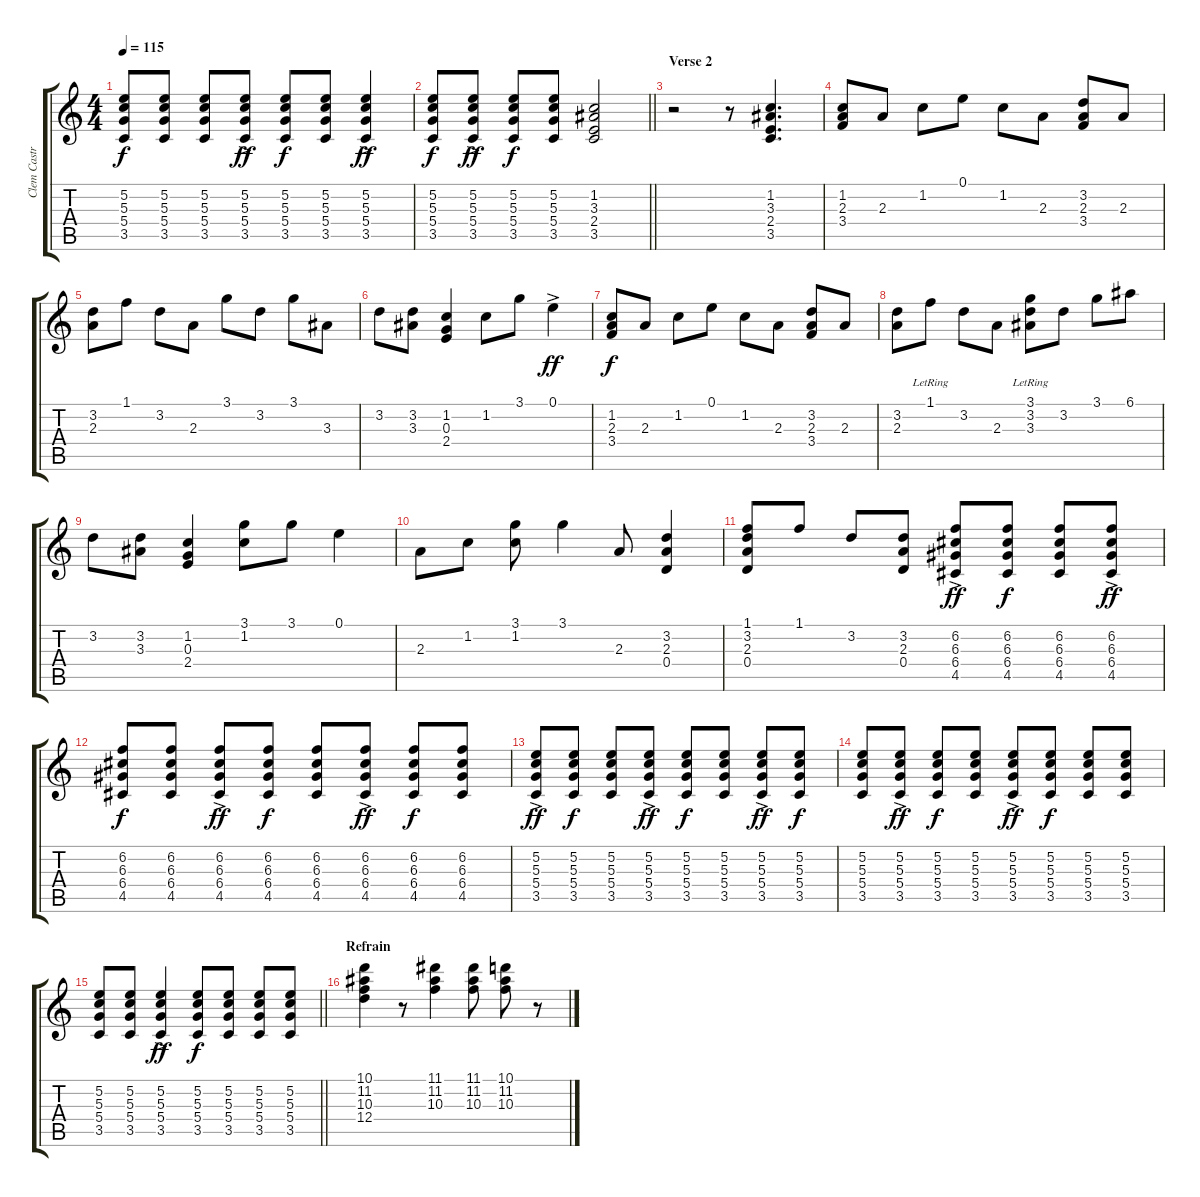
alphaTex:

\track ("Clem Castro(Lead)" "Clem Castr") {instrument electricguitarclean}
\staff {score tabs}
\tuning (E4 B3 G3 D3 A2 E2) {hide}
\ts (4 4)
\tempo 115
\clef g2
\ks c
(5.2 5.3 5.4 3.5).8{dy f} (5.2 5.3 5.4 3.5).8 (5.2 5.3 5.4 3.5).8 (5.2{ac} 5.3{ac} 5.4{ac} 3.5{ac}).8{dy ff} (5.2 5.3 5.4 3.5).8{dy f} (5.2 5.3 5.4 3.5).8 (5.2{ac} 5.3{ac} 5.4{ac} 3.5{ac}).4{dy ff} |
\barLineRight lightlight
(5.2 5.3 5.4 3.5).8{dy f} (5.2{ac} 5.3{ac} 5.4{ac} 3.5{ac}).8{dy ff} (5.2 5.3 5.4 3.5).8{dy f} (5.2 5.3 5.4 3.5).8 (1.2 3.3 2.4 3.5).2 |
\section ("" "Verse 2")
r.2 r.8 (1.2 3.3 2.4 3.5).4{d} |
(1.2 2.3 3.4).8{volume 11 balance 8 instrument electricguitarjazz} 2.3.8 1.2.8 0.1.8 1.2.8 2.3.8 (3.2 2.3 3.4).8 2.3.8 |
(3.2 2.3).8 1.1.8 3.2.8 2.3.8 3.1.8 3.2.8 3.1.8 3.3.8 |
3.2.8 (3.2 3.3).8 (1.2 0.3 2.4).4 1.2.8 3.1.8 0.1{ac}.4{dy ff} |
(1.2 2.3 3.4).8{dy f} 2.3.8 1.2.8 0.1.8 1.2.8 2.3.8 (3.2 2.3 3.4).8 2.3.8 |
(3.2 2.3).8 1.1{lr}.8 3.2.8 2.3.8 (3.1{lr} 3.2{lr} 3.3{lr}).8 3.2.8 3.1.8 6.1.8 |
3.2.8 (3.2 3.3).8 (1.2 0.3 2.4).4 (3.1 1.2).8 3.1.8 0.1.4 |
2.3.8 1.2.8 (3.1 1.2).8 3.1.4 2.3.8 (3.2 2.3 0.4).4 |
(1.1 3.2 2.3 0.4).8 1.1.8 3.2.8 (3.2 2.3 0.4).8 (6.2{ac} 6.3{ac} 6.4{ac} 4.5{ac}).8{dy ff volume 13 balance 8 instrument electricguitarclean} (6.2 6.3 6.4 4.5).8{dy f} (6.2 6.3 6.4 4.5).8 (6.2{ac} 6.3{ac} 6.4{ac} 4.5{ac}).8{dy ff} |
(6.2 6.3 6.4 4.5).8{dy f} (6.2 6.3 6.4 4.5).8 (6.2{ac} 6.3{ac} 6.4{ac} 4.5{ac}).8{dy ff} (6.2 6.3 6.4 4.5).8{dy f} (6.2 6.3 6.4 4.5).8 (6.2{ac} 6.3{ac} 6.4{ac} 4.5{ac}).8{dy ff} (6.2 6.3 6.4 4.5).8{dy f} (6.2 6.3 6.4 4.5).8 |
(5.2{ac} 5.3{ac} 5.4{ac} 3.5{ac}).8{dy ff} (5.2 5.3 5.4 3.5).8{dy f} (5.2 5.3 5.4 3.5).8 (5.2{ac} 5.3{ac} 5.4{ac} 3.5{ac}).8{dy ff} (5.2 5.3 5.4 3.5).8{dy f} (5.2 5.3 5.4 3.5).8 (5.2{ac} 5.3{ac} 5.4{ac} 3.5{ac}).8{dy ff} (5.2 5.3 5.4 3.5).8{dy f} |
(5.2 5.3 5.4 3.5).8 (5.2{ac} 5.3{ac} 5.4{ac} 3.5{ac}).8{dy ff} (5.2 5.3 5.4 3.5).8{dy f} (5.2 5.3 5.4 3.5).8 (5.2{ac} 5.3{ac} 5.4{ac} 3.5{ac}).8{dy ff} (5.2 5.3 5.4 3.5).8{dy f} (5.2 5.3 5.4 3.5).8 (5.2 5.3 5.4 3.5).8 |
\barLineRight lightlight
(5.2 5.3 5.4 3.5).8 (5.2 5.3 5.4 3.5).8 (5.2{ac} 5.3{ac} 5.4{ac} 3.5{ac}).4{dy ff} (5.2 5.3 5.4 3.5).8{dy f} (5.2 5.3 5.4 3.5).8 (5.2 5.3 5.4 3.5).8 (5.2 5.3 5.4 3.5).8 |
\section ("" "Refrain")
(10.1 11.2 10.3 12.4).4{volume 12 balance 5 instrument electricguitarclean} r.8 (11.1 11.2 10.3).4 (11.1 11.2 10.3).8 (10.1 11.2 10.3).8 r.8
